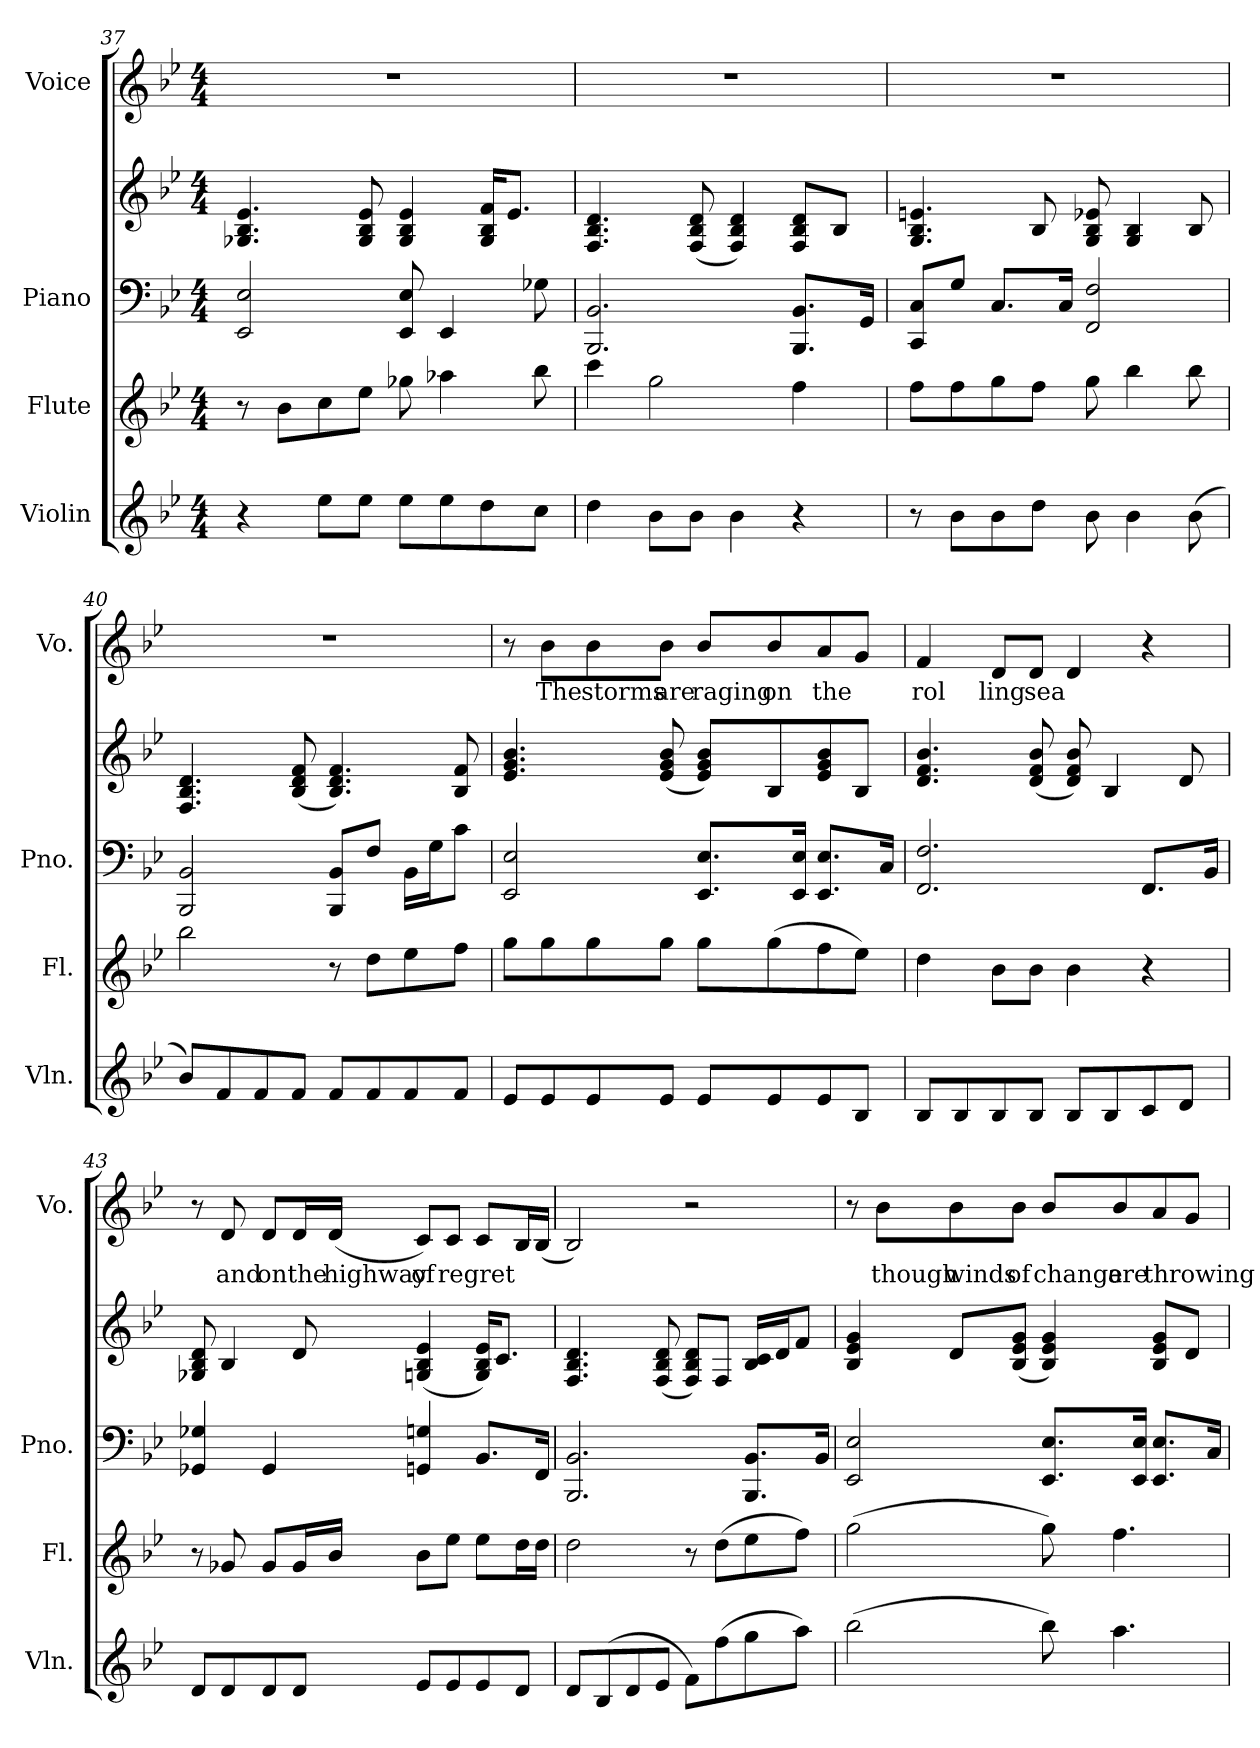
**kern	**kern	**kern	**kern	**kern	**text
*part4	*part3	*part2	*part2	*part1	*part1
*staff5	*staff4	*staff3	*staff2	*staff1	*staff1
*I"Violin	*I"Flute	*I"Piano	*	*I"Voice	*
*I'Vln.	*I'Fl.	*I'Pno.	*	*I'Vo.	*
*clefG2	*clefG2	*clefF4	*clefG2	*clefG2	*
*k[b-e-]	*k[b-e-]	*k[b-e-]	*k[b-e-]	*k[b-e-]	*
*M4/4	*M4/4	*M4/4	*M4/4	*M4/4	*
=37	=37	=37	=37	=37	=37
4r	8r	2EE-/ 2E-/	4.G-X/ 4.B-/ 4.e-/	1r	.
.	8b-\L	.	.	.	.
8ee-\L	8cc\	.	.	.	.
8ee-\J	8ee-\J	.	8G-/ 8B-/ 8e-/	.	.
8ee-\L	8gg-X\	8EE-/ 8E-/	4G-/ 4B-/ 4e-/	.	.
8ee-\	4aa-X\	4EE-/	.	.	.
8dd\	.	.	16G-/ 16B-/ 16f/KL	.	.
.	.	.	8.e-/J	.	.
8cc\J	8bb-\	8G-X\	.	.	.
=38	=38	=38	=38	=38	=38
4dd\	4ccc\	2.BBB-/ 2.BB-/	4.F/ 4.B-/ 4.d/	1r	.
8b-\L	2gg\	.	.	.	.
8b-\J	.	.	(<8F/ 8B-/ 8d/	.	.
4b-\	.	.	4F/ 4B-/ 4d/)	.	.
4r	4ff\	8.BBB-/ 8.BB-/L	8F/ 8B-/ 8d/L	.	.
.	.	.	8B-/J	.	.
.	.	16GG/Jk	.	.	.
=39	=39	=39	=39	=39	=39
8r	8ff\L	8CC/ 8C/L	4.G/ 4.B-/ 4.en/	1r	.
8b-\L	8ff\	8G/J	.	.	.
8b-\	8gg\	8.C/L	.	.	.
8dd\J	8ff\J	.	8B-/	.	.
.	.	16C/Jk	.	.	.
8b-\	8gg\	2FF/ 2F/	8G/ 8B-/ 8e-X/	.	.
4b-\	4bb-\	.	4G/ 4B-/	.	.
(>8b-\	8bb-\	.	8B-/	.	.
!!LO:LB:g=z
=40	=40	=40	=40	=40	=40
8b-/L)	2bb-\	2BBB-/ 2BB-/	4.F/ 4.B-/ 4.d/	1r	.
8f/	.	.	.	.	.
8f/	.	.	.	.	.
8f/J	.	.	(<8B-/ 8d/ 8f/	.	.
8f/L	8r	8BBB-/ 8BB-/L	4.B-/ 4.d/ 4.f/)	.	.
8f/	8dd\L	8F/J	.	.	.
8f/	8ee-\	16BB-\LL	.	.	.
.	.	16G\J	.	.	.
8f/J	8ff\J	8c\J	8B-/ 8f/	.	.
=41	=41	=41	=41	=41	=41
8e-/L	8gg\L	2EE-/ 2E-/	4.e-/ 4.g/ 4.b-/	8r	.
!	!	!	!	!	!LO:LY:b
8e-/	8gg\	.	.	8b-\L	The
!	!	!	!	!	!LO:LY:b
8e-/	8gg\	.	.	8b-\	storms
!	!	!	!	!	!LO:LY:b
8e-/J	8gg\J	.	(<8e-/ 8g/ 8b-/	8b-\J	are
!	!	!	!	!	!LO:LY:b
8e-/L	8gg\L	8.EE-/ 8.E-/L	8e-/ 8g/ 8b-/L)	8b-/L	raging
!	!	!	!	!	!LO:LY:b
8e-/	(>8gg\	.	8B-/	8b-/	on
.	.	16EE-/ 16E-/Jk	.	.	.
!	!	!	!	!	!LO:LY:b
8e-/	8ff\	8.EE-/ 8.E-/L	8e-/ 8g/ 8b-/	8a/	the
8B-/J	8ee-\J)	.	8B-/J	8g/J	.
.	.	16C/Jk	.	.	.
=42	=42	=42	=42	=42	=42
!	!	!	!	!	!LO:LY:b
8B-/L	4dd\	2.FF/ 2.F/	4.d/ 4.f/ 4.b-/	4f/	rol
8B-/	.	.	.	.	.
!	!	!	!	!	!LO:LY:b
8B-/	8b-\L	.	.	8d/L	ling
!	!	!	!	!	!LO:LY:b
8B-/J	8b-\J	.	(<8d/ 8f/ 8b-/	8d/J	sea
8B-/L	4b-\	.	8d/ 8f/ 8b-/)	4d/	.
8B-/	.	.	4B-/	.	.
8c/	4r	8.FF/L	.	4r	.
8d/J	.	.	8d/	.	.
.	.	16BB-/Jk	.	.	.
!!LO:PB:g=z
=43	=43	=43	=43	=43	=43
8d/L	8r	4GG-X/ 4G-X/	8G-X/ 8B-/ 8d/	8r	.
!	!	!	!	!	!LO:LY:b
8d/	8g-X/	.	4B-/	8d/	and
!	!	!	!	!	!LO:LY:b
8d/	8g-/L	4GG-/	.	8d/L	on
!	!	!	!	!	!LO:LY:b
8d/J	16g-/L	.	8d/	16d/L	the
!	!	!	!	!	!LO:LY:b
.	16b-/JJ	.	.	(<16d/JJ	highway
!	!	!	!	!	!LO:LY:b
8e-/L	8b-\L	4GGn/ 4Gn/	(<4Gn/ 4B-/ 4e-/	8c/L)	of
!	!	!	!	!	!LO:LY:b
8e-/	8ee-\J	.	.	8c/J	regret
8e-/	8ee-\L	8.BB-/L	16G/ 16B-/ 16e-/KL)	8c/L	.
.	.	.	8.c/J	.	.
8d/J	16dd\L	.	.	16B-/L	.
.	16dd\JJ	16FF/Jk	.	(<16B-/JJ	.
=44	=44	=44	=44	=44	=44
8d/L	2dd\	2.BBB-/ 2.BB-/	4.F/ 4.B-/ 4.d/	2B-/)	.
(>8B-/	.	.	.	.	.
8d/	.	.	.	.	.
8e-/J	.	.	(<8F/ 8B-/ 8d/	.	.
8f\L)	8r	.	8F/ 8B-/ 8d/L)	2r	.
(>8ff\	(>8dd\L	.	8F/J	.	.
8gg\	8ee-\	8.BBB-/ 8.BB-/L	16B-/ 16c/LL	.	.
.	.	.	16d/J	.	.
8aa\J)	8ff\J)	.	8f/J	.	.
.	.	16BB-/Jk	.	.	.
!!LO:LB:g=z
=45	=45	=45	=45	=45	=45
(>2bb-\	(>2gg\	2EE-/ 2E-/	4B-/ 4e-/ 4g/	8r	.
!	!	!	!	!	!LO:LY:b
.	.	.	.	8b-\L	though
!	!	!	!	!	!LO:LY:b
.	.	.	8d/L	8b-\	winds
!	!	!	!	!	!LO:LY:b
.	.	.	(<8B-/ 8e-/ 8g/J	8b-\J	of
!	!	!	!	!	!LO:LY:b
8bb-\)	8gg\)	8.EE-/ 8.E-/L	4B-/ 4e-/ 4g/)	8b-/L	change
!	!	!	!	!	!LO:LY:b
4.aa\	4.ff\	.	.	8b-/	are
.	.	16EE-/ 16E-/Jk	.	.	.
!	!	!	!	!	!LO:LY:b
.	.	8.EE-/ 8.E-/L	8B-/ 8e-/ 8g/L	8a/	throwing
.	.	.	8d/J	8g/J	.
.	.	16C/Jk	.	.	.
=	=	=	=	=	=
*-	*-	*-	*-	*-	*-
